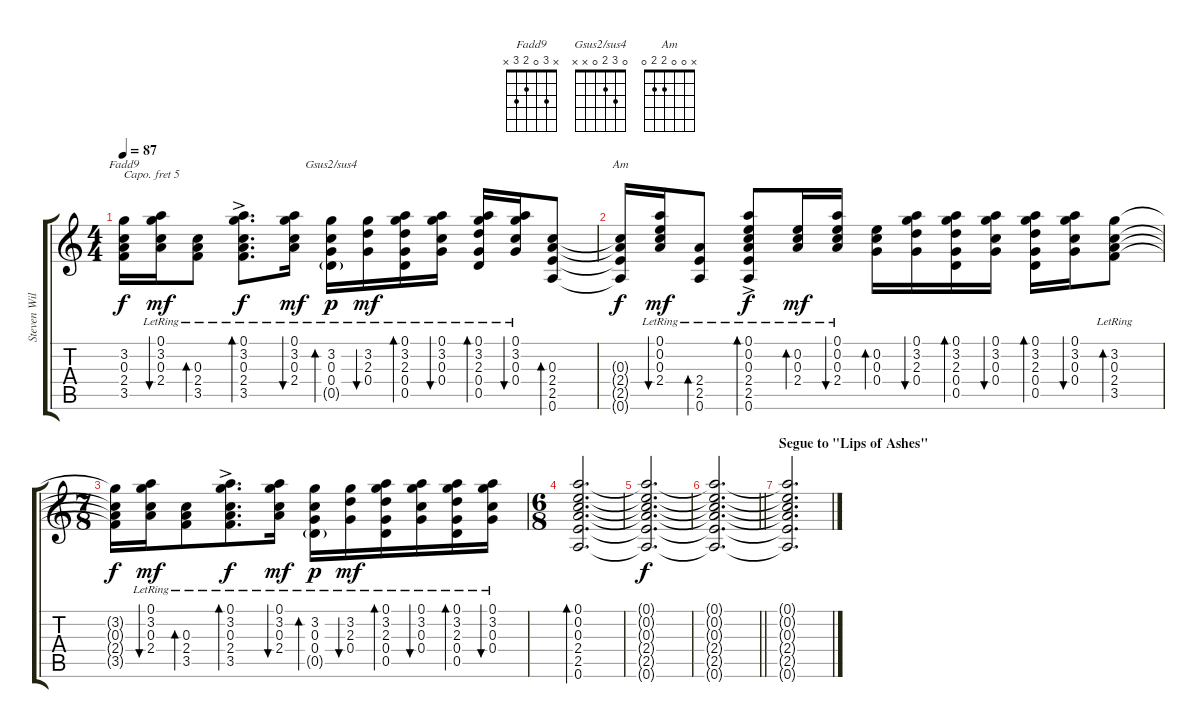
\track ("Steven Wilson Acous. Gtr. R" "Steven Wil") {instrument acousticguitarsteel}
\staff {score tabs}
\capo 5
\tuning (E4 B3 G3 D3 A2 E2) {hide}
\chord ("Fadd9" x 3 0 2 3 x)
\chord ("Gsus2/sus4" 0 3 2 0 x x)
\chord ("Am" x 0 0 2 2 0)
\ts (4 4)
\tempo 87
\clef g2
\ks aminor
(3.2{t} 0.3{t} 2.4{t} 3.5{t}).16{ch "Fadd9" dy f} (0.1{lr} 3.2{lr} 0.3{lr} 2.4{lr}).16{bu 30 dy mf} (0.3{lr} 2.4{lr} 3.5{lr}).8{bd 30} (0.1{ac lr} 3.2{ac lr} 0.3{ac lr} 2.4{ac lr} 3.5{ac lr}).8{d bd 30 dy f} (0.1{lr} 3.2{lr} 0.3{lr} 2.4{lr}).16{bu 30 dy mf} (3.2{lr} 0.3{lr} 0.4{lr} 0.5{g}).16{bd 30 ch "Gsus2/sus4" dy p} (3.2{lr} 2.3{lr} 0.4{lr}).16{bu 30 dy mf} (0.1{lr} 3.2{lr} 2.3{lr} 0.4{lr} 0.5{lr}).16{bd 30} (0.1{lr} 3.2{lr} 0.3{lr} 0.4{lr}).16{bu 30} (0.1{lr} 3.2{lr} 2.3{lr} 0.4{lr} 0.5{lr}).16{bd 30} (0.1{lr} 3.2{lr} 0.3{lr} 0.4{lr}).16{bu 30} (0.3 2.4 2.5 0.6).8{bd 30} |
(0.3{t} 2.4{t} 2.5{t} 0.6{t}).16{ch "Am" dy f} (0.1{lr} 0.2{lr} 0.3{lr} 2.4{lr}).16{bu 30 dy mf} (2.4{lr} 2.5{lr} 0.6{lr}).8{bd 30} (0.1{ac lr} 0.2{ac lr} 0.3{ac lr} 2.4{ac lr} 2.5{ac lr} 0.6{ac lr}).8{bd 30 dy f} (0.2{lr} 0.3{lr} 2.4{lr}).16{bd 30 dy mf} (0.1{lr} 0.2{lr} 0.3{lr} 2.4{lr}).16{bu 30} (0.2 0.3 0.4).16{bd 30} (0.1 3.2 2.3 0.4).16{bu 30} (0.1 3.2 2.3 0.4 0.5).16{bd 30} (0.1 3.2 0.3 0.4).16{bu 30} (0.1 3.2 2.3 0.4 0.5).16{bd 30} (0.1 3.2 0.3 0.4).16{bu 30} (3.2{lr} 0.3{lr} 2.4{lr} 3.5{lr}).8{bd 30} |
\ts (7 8)
(3.2{t} 0.3{t} 2.4{t} 3.5{t}).16{dy f} (0.1{lr} 3.2{lr} 0.3{lr} 2.4{lr}).16{bu 30 dy mf} (0.3{lr} 2.4{lr} 3.5{lr}).8{bd 30} (0.1{ac lr} 3.2{ac lr} 0.3{ac lr} 2.4{ac lr} 3.5{ac lr}).8{d bd 30 dy f} (0.1{lr} 3.2{lr} 0.3{lr} 2.4{lr}).16{bu 30 dy mf} (3.2{lr} 0.3{lr} 0.4{lr} 0.5{g}).16{bd 30 dy p} (3.2{lr} 2.3{lr} 0.4{lr}).16{bu 30 dy mf} (0.1{lr} 3.2{lr} 2.3{lr} 0.4{lr} 0.5{lr}).16{bd 30} (0.1{lr} 3.2{lr} 0.3{lr} 0.4{lr}).16{bu 30} (0.1{lr} 3.2{lr} 2.3{lr} 0.4{lr} 0.5{lr}).16{bd 30} (0.1{lr} 3.2{lr} 0.3{lr} 0.4{lr}).16{bu 30} |
\ts (6 8)
(0.1 0.2 0.3 2.4 2.5 0.6).2{d bd 30} |
(0.1{t} 0.2{t} 0.3{t} 2.4{t} 2.5{t} 0.6{t}).2{d dy f} |
\barLineRight lightlight
(0.1{t} 0.2{t} 0.3{t} 2.4{t} 2.5{t} 0.6{t}).2{d volume 0} |
\section ("" "Segue to \"Lips of Ashes\"")
(0.1{t} 0.2{t} 0.3{t} 2.4{t} 2.5{t} 0.6{t}).2{d}
